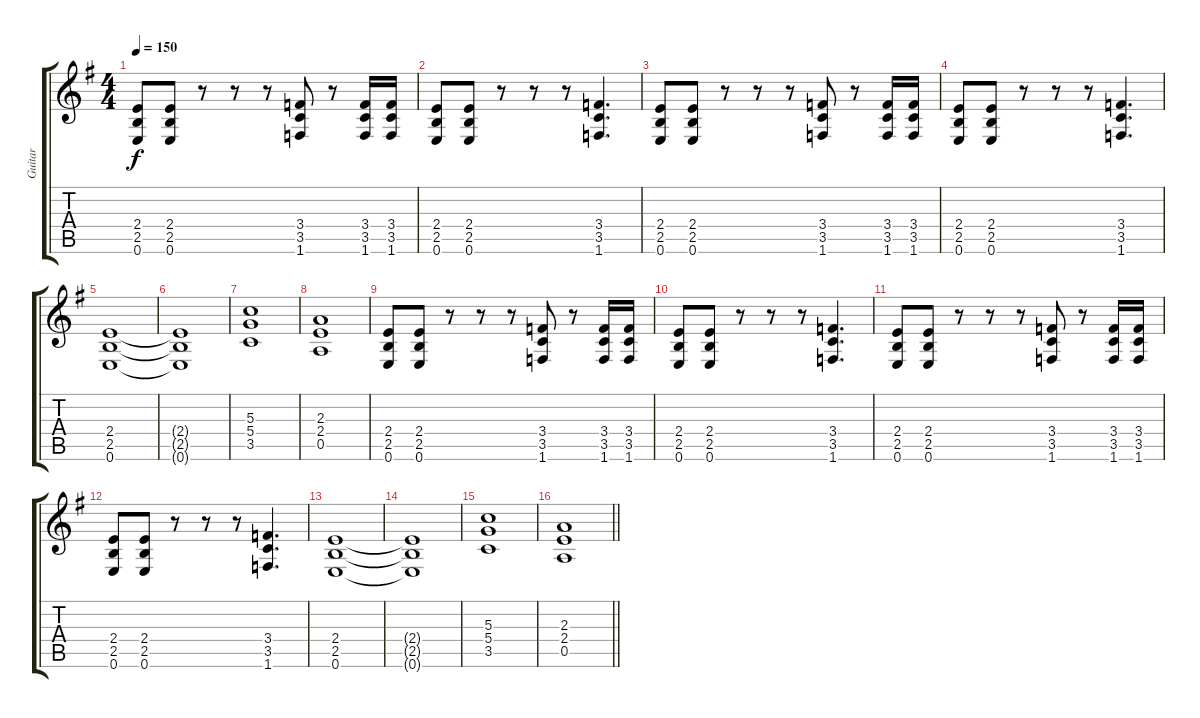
\track ("Guitar" "Guitar") {instrument distortionguitar}
\staff {score tabs}
\tuning (E4 B3 G3 D3 A2 E2) {hide}
\ts (4 4)
\section ("" "")
\tempo 150
\clef g2
\ks eminor
(2.4 2.5 0.6).8{dy f} (2.4 2.5 0.6).8 r.8 r.8 r.8 (3.4 3.5 1.6).8 r.8 (3.4 3.5 1.6).16 (3.4 3.5 1.6).16 |
(2.4 2.5 0.6).8 (2.4 2.5 0.6).8 r.8 r.8 r.8 (3.4 3.5 1.6).4{d} |
(2.4 2.5 0.6).8 (2.4 2.5 0.6).8 r.8 r.8 r.8 (3.4 3.5 1.6).8 r.8 (3.4 3.5 1.6).16 (3.4 3.5 1.6).16 |
(2.4 2.5 0.6).8 (2.4 2.5 0.6).8 r.8 r.8 r.8 (3.4 3.5 1.6).4{d} |
(2.4 2.5 0.6).1 |
(2.4{t} 2.5{t} 0.6{t}).1 |
(5.3 5.4 3.5).1 |
(2.3 2.4 0.5).1 |
(2.4 2.5 0.6).8 (2.4 2.5 0.6).8 r.8 r.8 r.8 (3.4 3.5 1.6).8 r.8 (3.4 3.5 1.6).16 (3.4 3.5 1.6).16 |
(2.4 2.5 0.6).8 (2.4 2.5 0.6).8 r.8 r.8 r.8 (3.4 3.5 1.6).4{d} |
(2.4 2.5 0.6).8 (2.4 2.5 0.6).8 r.8 r.8 r.8 (3.4 3.5 1.6).8 r.8 (3.4 3.5 1.6).16 (3.4 3.5 1.6).16 |
(2.4 2.5 0.6).8 (2.4 2.5 0.6).8 r.8 r.8 r.8 (3.4 3.5 1.6).4{d} |
(2.4 2.5 0.6).1 |
(2.4{t} 2.5{t} 0.6{t}).1 |
(5.3 5.4 3.5).1 |
\barLineRight lightlight
(2.3 2.4 0.5).1
